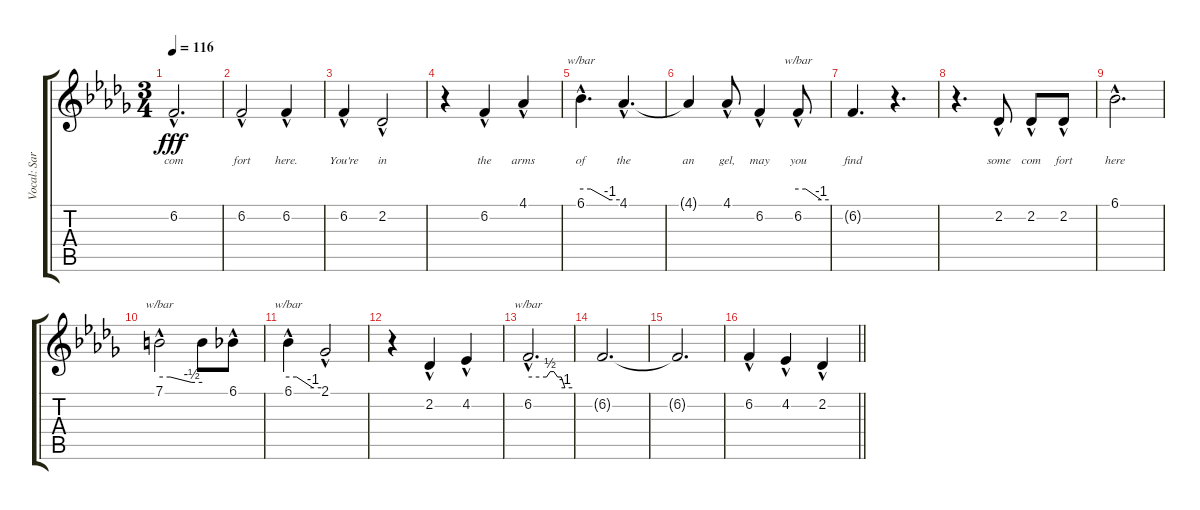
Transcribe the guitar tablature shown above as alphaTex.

\track ("Vocal: Sarah" "Vocal: Sar") {instrument pad1newage}
\staff {score tabs}
\tuning (E4 B3 G3 D3 A2 E2) {hide}
\ts (3 4)
\tempo 116
\clef g2
\ks db
6.2{hac}.2{d lyrics (0 "com") lyrics (1 "") lyrics (2 "") lyrics (3 "") lyrics (4 "") dy fff} |
6.2{hac}.2{lyrics (0 "fort") lyrics (1 "") lyrics (2 "") lyrics (3 "") lyrics (4 "")} 6.2{hac}.4{lyrics (0 "here.") lyrics (1 "") lyrics (2 "") lyrics (3 "") lyrics (4 "")} |
6.2{hac}.4{lyrics (0 "You're") lyrics (1 "") lyrics (2 "") lyrics (3 "") lyrics (4 "")} 2.2{hac}.2{lyrics (0 "in") lyrics (1 "") lyrics (2 "") lyrics (3 "") lyrics (4 "")} |
r.4 6.2{hac}.4{lyrics (0 "the") lyrics (1 "") lyrics (2 "") lyrics (3 "") lyrics (4 "")} 4.1{hac}.4{lyrics (0 "arms") lyrics (1 "") lyrics (2 "") lyrics (3 "") lyrics (4 "")} |
6.1{hac}.4{d tbe (custom default 0 0 15 0 45 -4 60 -4) lyrics (0 "of") lyrics (1 "") lyrics (2 "") lyrics (3 "") lyrics (4 "")} 4.1{hac}.4{d lyrics (0 "the") lyrics (1 "") lyrics (2 "") lyrics (3 "") lyrics (4 "")} |
4.1{t}.4{lyrics (0 "an") lyrics (1 "") lyrics (2 "") lyrics (3 "") lyrics (4 "")} 4.1{hac}.8{lyrics (0 "gel,") lyrics (1 "") lyrics (2 "") lyrics (3 "") lyrics (4 "")} 6.2{hac}.4{lyrics (0 "may") lyrics (1 "") lyrics (2 "") lyrics (3 "") lyrics (4 "")} 6.2{hac}.8{tbe (custom default 0 0 15 0 45 -4 60 -4) lyrics (0 "you") lyrics (1 "") lyrics (2 "") lyrics (3 "") lyrics (4 "")} |
6.2{t}.4{d lyrics (0 "find") lyrics (1 "") lyrics (2 "") lyrics (3 "") lyrics (4 "")} r.4{d} |
r.4{d} 2.2{hac}.8{lyrics (0 "some") lyrics (1 "") lyrics (2 "") lyrics (3 "") lyrics (4 "")} 2.2{hac}.8{lyrics (0 "com") lyrics (1 "") lyrics (2 "") lyrics (3 "") lyrics (4 "")} 2.2{hac}.8{lyrics (0 "fort") lyrics (1 "") lyrics (2 "") lyrics (3 "") lyrics (4 "")} |
6.1{hac}.2{d lyrics (0 "here") lyrics (1 "") lyrics (2 "") lyrics (3 "") lyrics (4 "")} |
7.1{hac}.2{tbe (custom default 0 0 15 0 45 -2 60 -2)} 7.1{t}.8 6.1{hac}.8 |
6.1{hac}.4{tbe (custom default 0 0 15 0 45 -4 60 -4)} 2.1{hac}.2 |
r.4 2.2{hac}.4 4.2{hac}.4 |
6.2{hac}.2{d tbe (custom default 0 0 25 0 30 2 35 2 40 0 45 0 50 -4 60 -4)} |
6.2{t}.2{d} |
6.2{t}.2{d} |
\barLineRight lightlight
6.2{hac}.4 4.2{hac}.4 2.2{hac}.4
